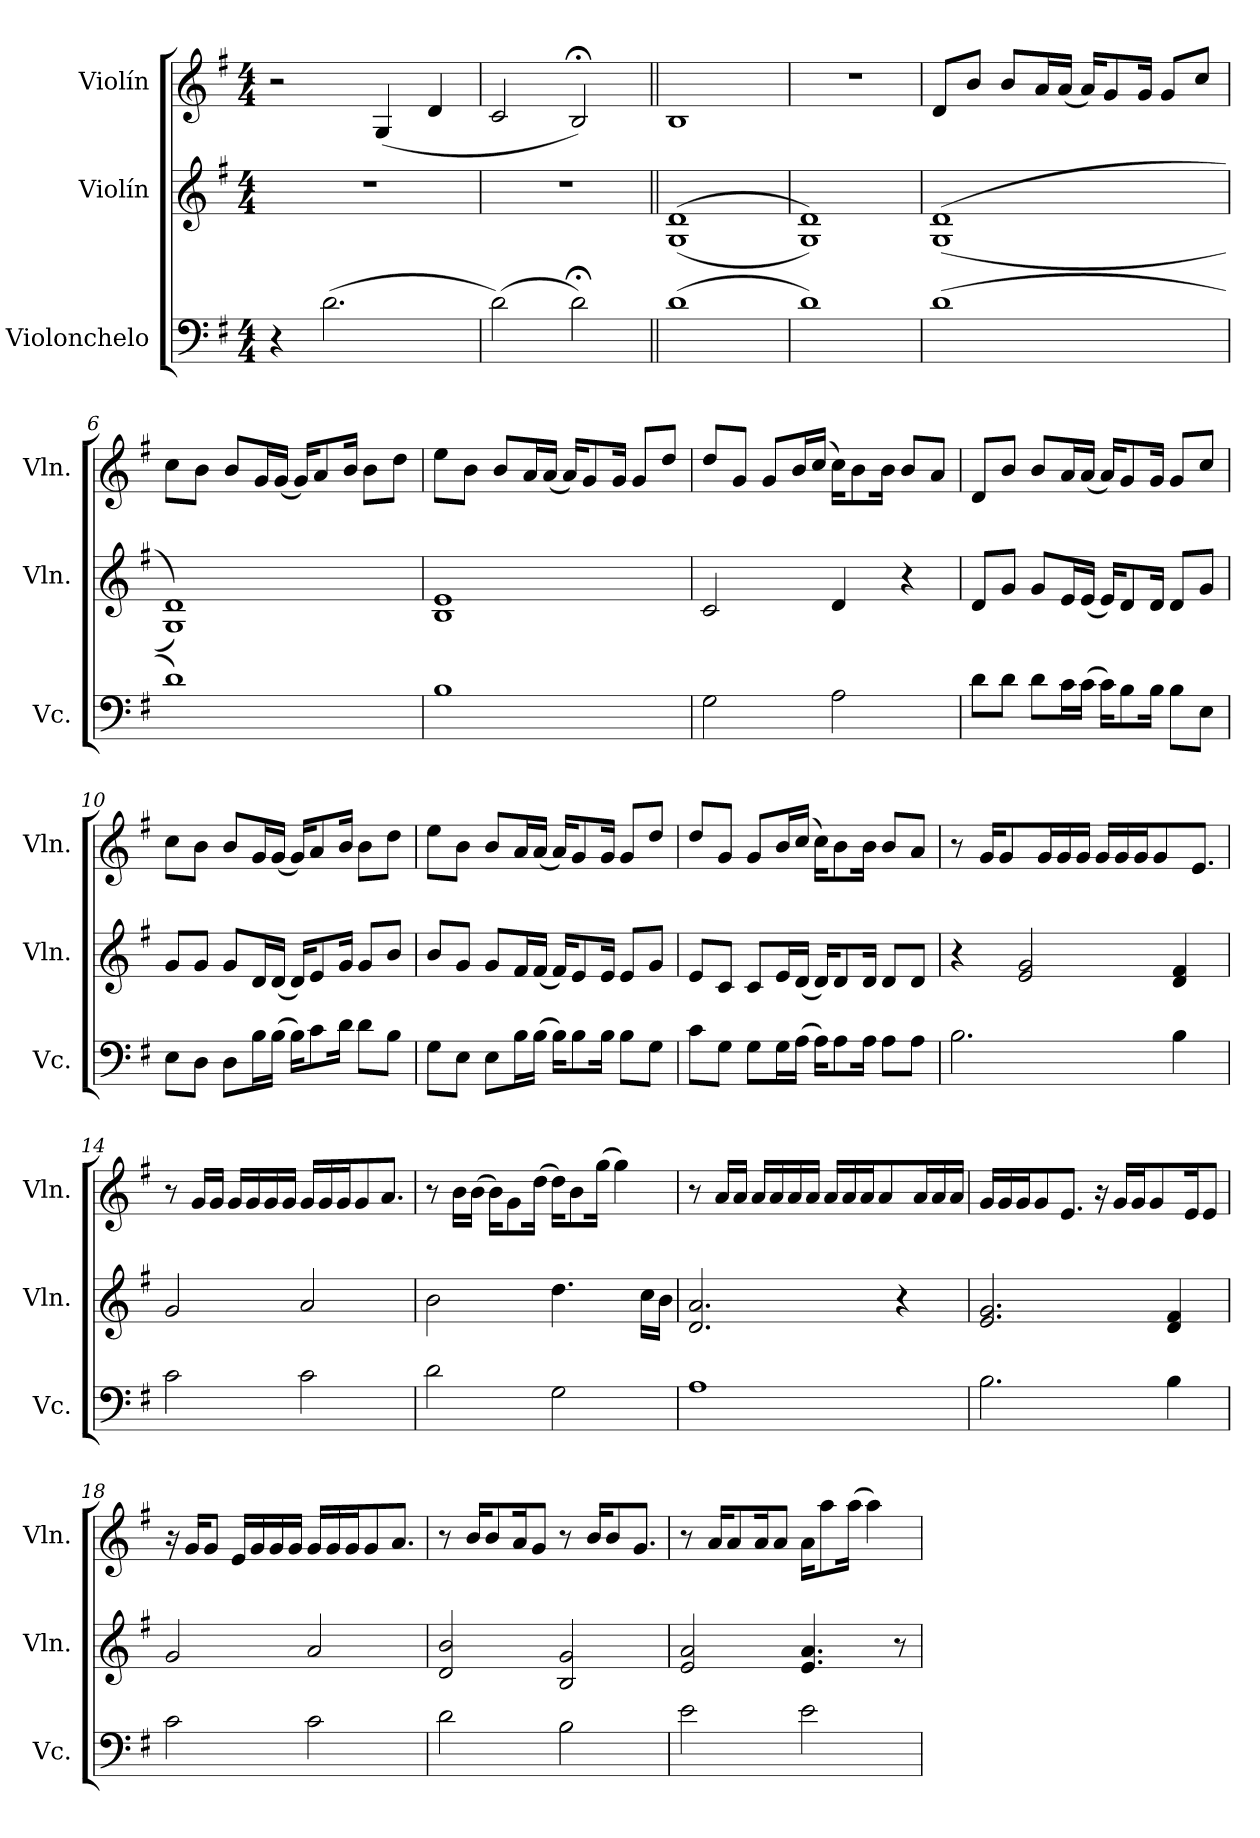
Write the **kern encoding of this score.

**kern	**kern	**kern
*part3	*part2	*part1
*staff3	*staff2	*staff1
*I"Violonchelo	*I"Violín	*I"Violín
*I'Vc.	*I'Vln.	*I'Vln.
*clefF4	*clefG2	*clefG2
*k[f#]	*k[f#]	*k[f#]
*M4/4	*M4/4	*M4/4
=1	=1	=1
4r	1r	2r
(2.d\	.	.
.	.	(4G/
.	.	4d/
=2	=2	=2
(2d\)	1r	2c/
2d;<\)	.	2B;</)
=3||	=3||	=3||
(1d	((1G 1d	1B
=4	=4	=4
1d)	1G 1d))	1r
=5	=5	=5
(1d	((1G 1d	8d/L
.	.	8b/J
.	.	8b/L
.	.	16a/L
.	.	(16a/JJ
.	.	16a/KL)
.	.	8g/
.	.	16g/Jk
.	.	8g/L
.	.	8cc/J
=6	=6	=6
1d)	1G 1d))	8cc\L
.	.	8b\J
.	.	8b/L
.	.	16g/L
.	.	(16g/JJ
.	.	16g/KL)
.	.	8a/
.	.	16b/Jk
.	.	8b\L
.	.	8dd\J
!!LO:LB:g=z
=7	=7	=7
1B	1B 1e	8ee\L
.	.	8b\J
.	.	8b/L
.	.	16a/L
.	.	(16a/JJ
.	.	16a/KL)
.	.	8g/
.	.	16g/Jk
.	.	8g/L
.	.	8dd/J
=8	=8	=8
2G\	2c/	8dd/L
.	.	8g/J
.	.	8g/L
.	.	16b/L
.	.	(16cc/JJ
2A\	4d/	16cc\KL)
.	.	8b\
.	.	16b\Jk
.	4r	8b/L
.	.	8a/J
=9	=9	=9
8d\L	8d/L	8d/L
8d\J	8g/J	8b/J
8d\L	8g/L	8b/L
16c\L	16e/L	16a/L
(16c\JJ	(16e/JJ	(16a/JJ
16c\KL)	16e/KL)	16a/KL)
8B\	8d/	8g/
16B\Jk	16d/Jk	16g/Jk
8B\L	8d/L	8g/L
8E\J	8g/J	8cc/J
=10	=10	=10
8E\L	8g/L	8cc\L
8D\J	8g/J	8b\J
8D\L	8g/L	8b/L
16B\L	16d/L	16g/L
(16B\JJ	(16d/JJ	(16g/JJ
16B\KL)	16d/KL)	16g/KL)
8c\	8e/	8a/
16d\Jk	16g/Jk	16b/Jk
8d\L	8g/L	8b\L
8B\J	8b/J	8dd\J
!!LO:LB:g=z
=11	=11	=11
8G\L	8b/L	8ee\L
8E\J	8g/J	8b\J
8E\L	8g/L	8b/L
16B\L	16f#/L	16a/L
(16B\JJ	(16f#/JJ	(16a/JJ
16B\KL)	16f#/KL)	16a/KL)
8B\	8e/	8g/
16B\Jk	16e/Jk	16g/Jk
8B\L	8e/L	8g/L
8G\J	8g/J	8dd/J
=12	=12	=12
8c\L	8e/L	8dd/L
8G\J	8c/J	8g/J
8G\L	8c/L	8g/L
16G\L	16e/L	16b/L
(16A\JJ	(16d/JJ	(16cc/JJ
16A\KL)	16d/KL)	16cc\KL)
8A\	8d/	8b\
16A\Jk	16d/Jk	16b\Jk
8A\L	8d/L	8b/L
8A\J	8d/J	8a/J
=13	=13	=13
2.B\	4r	8r
.	.	16g/KL
.	.	8g/
.	2e/ 2g/	.
.	.	16g/L
.	.	16g/
.	.	16g/JJ
.	.	16g/LL
.	.	16g/
.	.	16g/J
.	.	8g/
4B\	4d/ 4f#/	.
.	.	8.e/J
=14	=14	=14
2c\	2g/	8r
.	.	16g/LL
.	.	16g/JJ
.	.	16g/LL
.	.	16g/
.	.	16g/
.	.	16g/JJ
2c\	2a/	16g/LL
.	.	16g/
.	.	16g/J
.	.	8g/
.	.	8.a/J
!!LO:PB:g=z
=15	=15	=15
2d\	2b\	8r
.	.	16b\LL
.	.	(16b\JJ
.	.	16b\KL)
.	.	8g\
.	.	(16dd\Jk
2G\	4.dd\	16dd\KL)
.	.	8b\
.	.	(16gg\Jk
.	.	4gg\)
.	16cc\LL	.
.	16b\JJ	.
=16	=16	=16
1A	2.d/ 2.a/	8r
.	.	16a/LL
.	.	16a/JJ
.	.	16a/LL
.	.	16a/
.	.	16a/
.	.	16a/JJ
.	.	16a/LL
.	.	16a/
.	.	16a/J
.	.	8a/
.	4r	.
.	.	16a/L
.	.	16a/
.	.	16a/JJ
=17	=17	=17
2.B\	2.e/ 2.g/	16g/LL
.	.	16g/
.	.	16g/J
.	.	8g/
.	.	8.e/J
.	.	16r
.	.	16g/LL
.	.	16g/J
.	.	8g/
4B\	4d/ 4f#/	.
.	.	16e/K
.	.	8e/J
!!LO:LB:g=z
=18	=18	=18
2c\	2g/	16r
.	.	16g/KL
.	.	8g/J
.	.	16e/LL
.	.	16g/
.	.	16g/
.	.	16g/JJ
2c\	2a/	16g/LL
.	.	16g/
.	.	16g/J
.	.	8g/
.	.	8.a/J
=19	=19	=19
2d\	2d/ 2b/	8r
.	.	16b/KL
.	.	8b/
.	.	16a/K
.	.	8g/J
2B\	2B/ 2g/	8r
.	.	16b/KL
.	.	8b/
.	.	8.g/J
=20	=20	=20
2e\	2e/ 2a/	8r
.	.	16a/KL
.	.	8a/
.	.	16a/K
.	.	8a/J
2e\	4.e/ 4.a/	16a\KL
.	.	8aa\
.	.	(16aa\Jk
.	.	4aa\)
.	8r	.
=	=	=
*-	*-	*-
